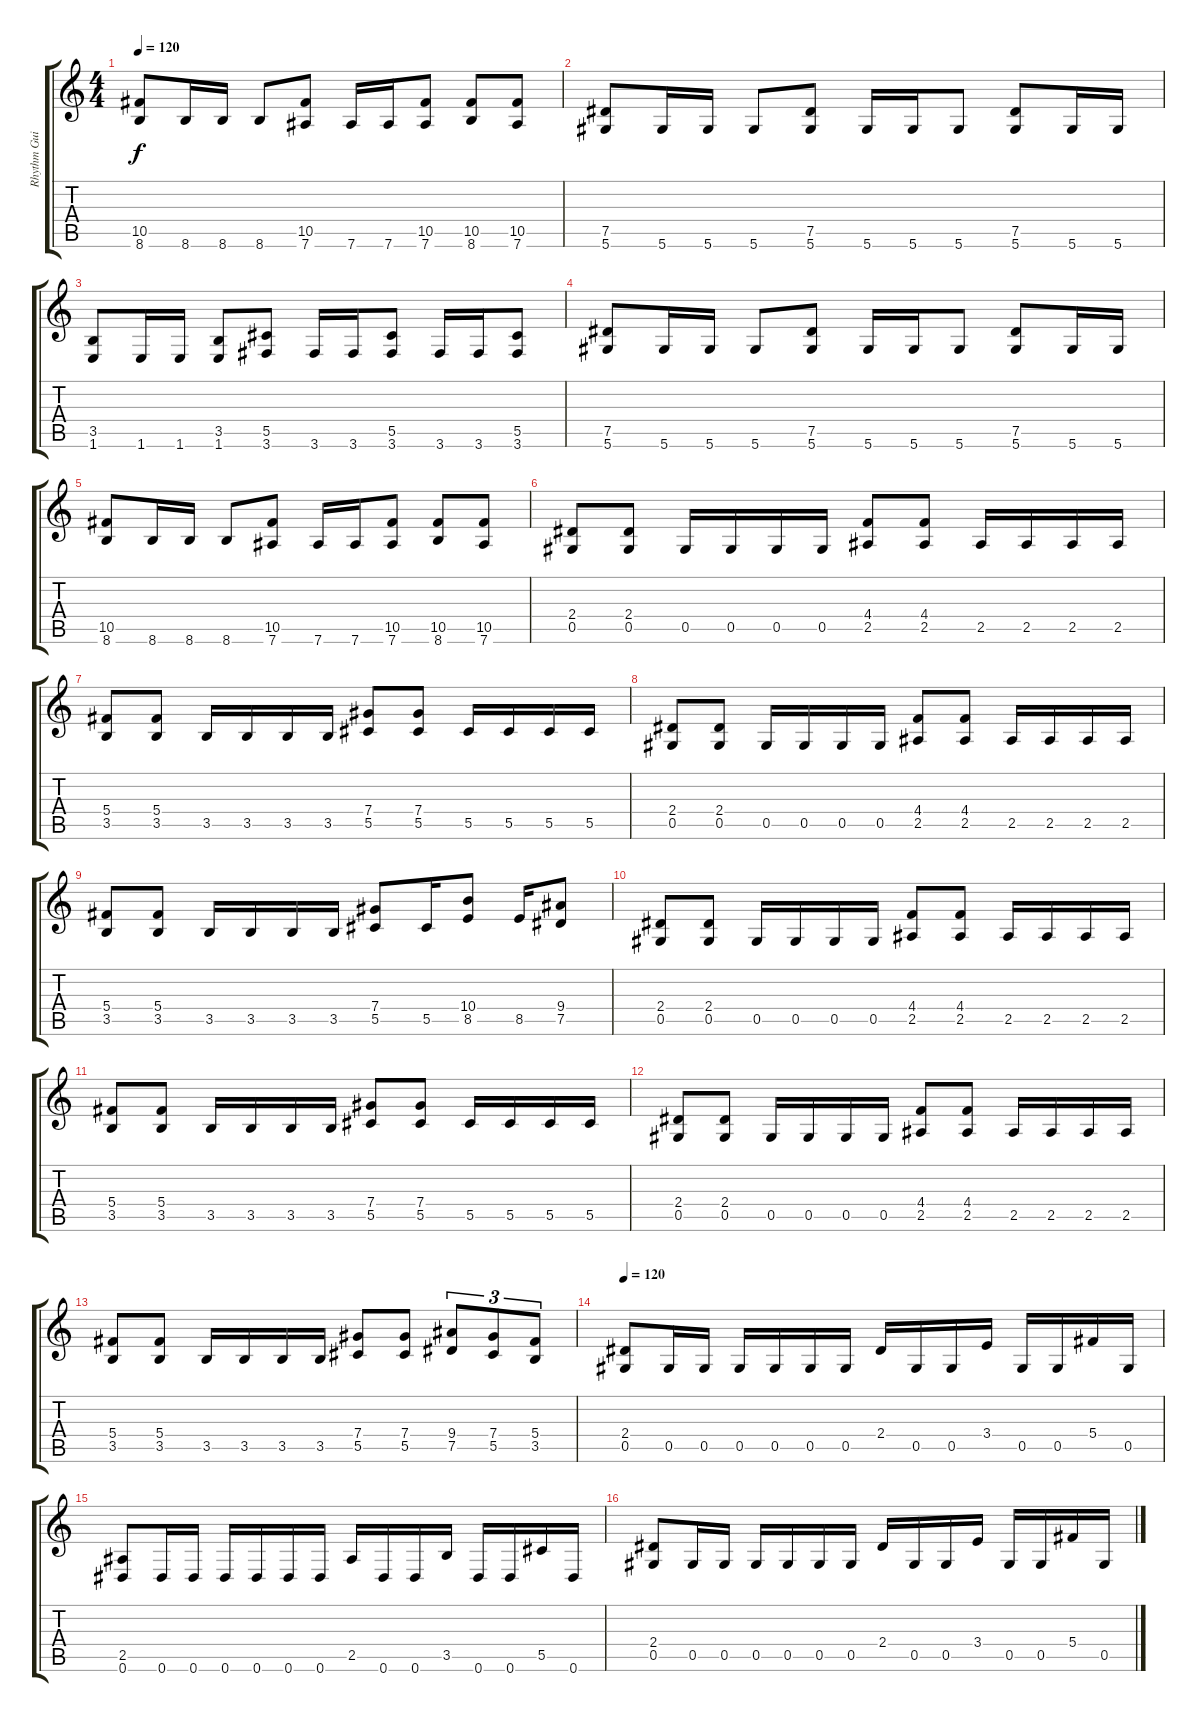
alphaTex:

\track ("Rhythm Guitar" "Rhythm Gui") {instrument distortionguitar}
\staff {score tabs}
\tuning (Eb4 Bb3 Gb3 Db3 Ab2 Eb2) {hide}
\ts (4 4)
\tempo 120
\clef g2
\ks c
(10.5 8.6).8{dy f} 8.6.16 8.6.16 8.6.8 (10.5 7.6).8 7.6.16 7.6.16 (10.5 7.6).8 (10.5 8.6).8 (10.5 7.6).8 |
(7.5 5.6).8 5.6.16 5.6.16 5.6.8 (7.5 5.6).8 5.6.16 5.6.16 5.6.8 (7.5 5.6).8 5.6.16 5.6.16 |
(3.5 1.6).8 1.6.16 1.6.16 (3.5 1.6).8 (5.5 3.6).8 3.6.16 3.6.16 (5.5 3.6).8 3.6.16 3.6.16 (5.5 3.6).8 |
(7.5 5.6).8 5.6.16 5.6.16 5.6.8 (7.5 5.6).8 5.6.16 5.6.16 5.6.8 (7.5 5.6).8 5.6.16 5.6.16 |
(10.5 8.6).8 8.6.16 8.6.16 8.6.8 (10.5 7.6).8 7.6.16 7.6.16 (10.5 7.6).8 (10.5 8.6).8 (10.5 7.6).8 |
(2.4 0.5).8 (2.4 0.5).8 0.5.16 0.5.16 0.5.16 0.5.16 (4.4 2.5).8 (4.4 2.5).8 2.5.16 2.5.16 2.5.16 2.5.16 |
(5.4 3.5).8 (5.4 3.5).8 3.5.16 3.5.16 3.5.16 3.5.16 (7.4 5.5).8 (7.4 5.5).8 5.5.16 5.5.16 5.5.16 5.5.16 |
(2.4 0.5).8 (2.4 0.5).8 0.5.16 0.5.16 0.5.16 0.5.16 (4.4 2.5).8 (4.4 2.5).8 2.5.16 2.5.16 2.5.16 2.5.16 |
(5.4 3.5).8 (5.4 3.5).8 3.5.16 3.5.16 3.5.16 3.5.16 (7.4 5.5).8 5.5.16 (10.4 8.5).8 8.5.16 (9.4 7.5).8 |
(2.4 0.5).8 (2.4 0.5).8 0.5.16 0.5.16 0.5.16 0.5.16 (4.4 2.5).8 (4.4 2.5).8 2.5.16 2.5.16 2.5.16 2.5.16 |
(5.4 3.5).8 (5.4 3.5).8 3.5.16 3.5.16 3.5.16 3.5.16 (7.4 5.5).8 (7.4 5.5).8 5.5.16 5.5.16 5.5.16 5.5.16 |
(2.4 0.5).8 (2.4 0.5).8 0.5.16 0.5.16 0.5.16 0.5.16 (4.4 2.5).8 (4.4 2.5).8 2.5.16 2.5.16 2.5.16 2.5.16 |
(5.4 3.5).8 (5.4 3.5).8 3.5.16 3.5.16 3.5.16 3.5.16 (7.4 5.5).8 (7.4 5.5).8 (9.4 7.5).8{tu (3 2)} (7.4 5.5).8{tu (3 2)} (5.4 3.5).8{tu (3 2)} |
\tempo 120
(2.4 0.5).8{instrument distortionguitar} 0.5.16 0.5.16 0.5.16 0.5.16 0.5.16 0.5.16 2.4.16 0.5.16 0.5.16 3.4.16 0.5.16 0.5.16 5.4.16 0.5.16 |
(2.5 0.6).8 0.6.16 0.6.16 0.6.16 0.6.16 0.6.16 0.6.16 2.5.16 0.6.16 0.6.16 3.5.16 0.6.16 0.6.16 5.5.16 0.6.16 |
(2.4 0.5).8 0.5.16 0.5.16 0.5.16 0.5.16 0.5.16 0.5.16 2.4.16 0.5.16 0.5.16 3.4.16 0.5.16 0.5.16 5.4.16 0.5.16
